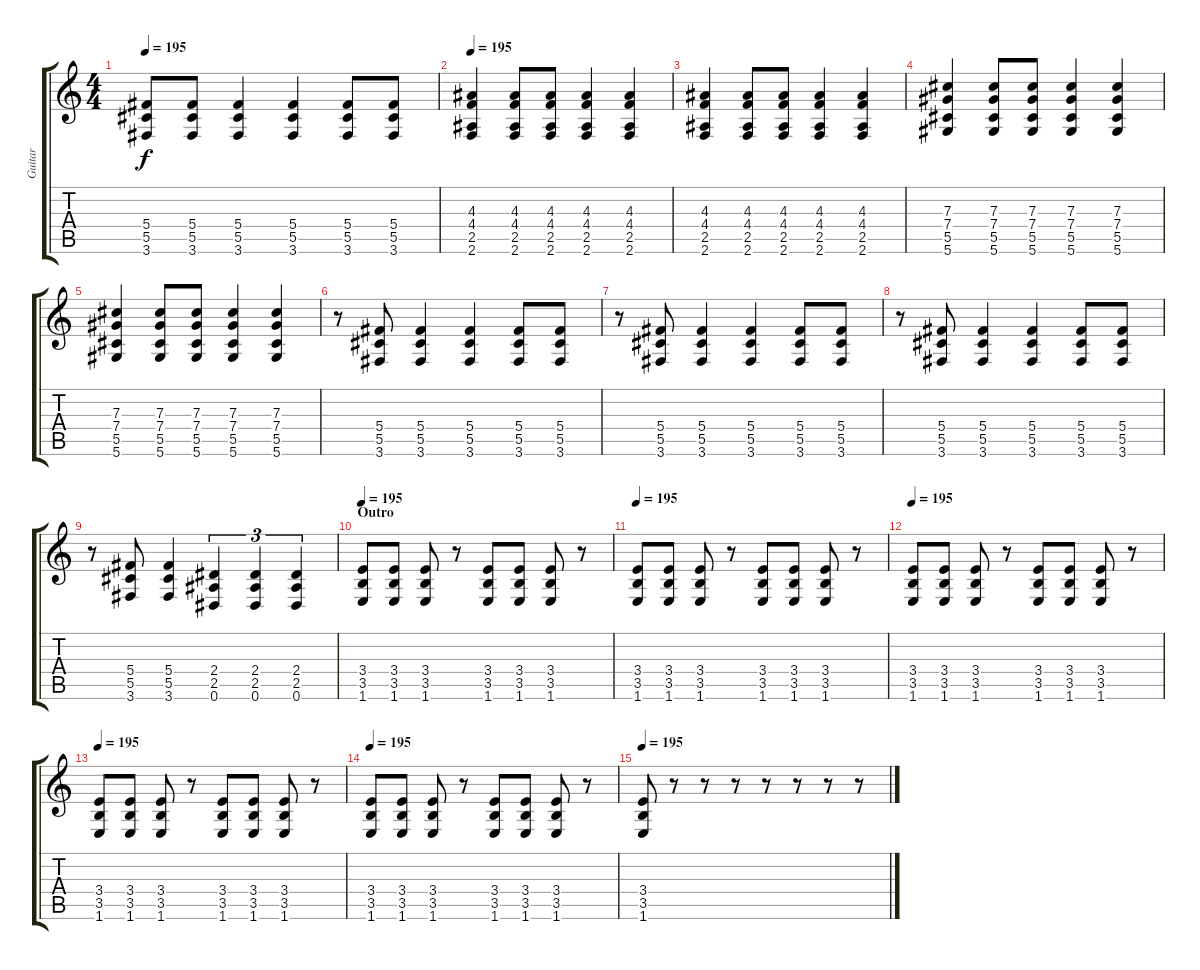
\track ("Guitar" "Guitar") {instrument distortionguitar}
\staff {score tabs}
\tuning (Eb4 Bb3 Gb3 Db3 Ab2 Eb2) {hide}
\ts (4 4)
\tempo 195
\clef g2
\ks c
(5.4{t} 5.5{t} 3.6{t}).8{dy f} (5.4 5.5 3.6).8 (5.4 5.5 3.6).4 (5.4 5.5 3.6).4 (5.4 5.5 3.6).8 (5.4 5.5 3.6).8 |
\tempo 195
(4.3 4.4 2.5 2.6).4 (4.3 4.4 2.5 2.6).8 (4.3 4.4 2.5 2.6).8 (4.3 4.4 2.5 2.6).4 (4.3 4.4 2.5 2.6).4 |
(4.3 4.4 2.5 2.6).4 (4.3 4.4 2.5 2.6).8 (4.3 4.4 2.5 2.6).8 (4.3 4.4 2.5 2.6).4 (4.3 4.4 2.5 2.6).4 |
(7.3 7.4 5.5 5.6).4 (7.3 7.4 5.5 5.6).8 (7.3 7.4 5.5 5.6).8 (7.3 7.4 5.5 5.6).4 (7.3 7.4 5.5 5.6).4 |
(7.3 7.4 5.5 5.6).4 (7.3 7.4 5.5 5.6).8 (7.3 7.4 5.5 5.6).8 (7.3 7.4 5.5 5.6).4 (7.3 7.4 5.5 5.6).4 |
r.8 (5.4 5.5 3.6).8 (5.4 5.5 3.6).4 (5.4 5.5 3.6).4 (5.4 5.5 3.6).8 (5.4 5.5 3.6).8 |
r.8 (5.4 5.5 3.6).8 (5.4 5.5 3.6).4 (5.4 5.5 3.6).4 (5.4 5.5 3.6).8 (5.4 5.5 3.6).8 |
r.8 (5.4 5.5 3.6).8 (5.4 5.5 3.6).4 (5.4 5.5 3.6).4 (5.4 5.5 3.6).8 (5.4 5.5 3.6).8 |
r.8 (5.4 5.5 3.6).8 (5.4 5.5 3.6).4 (2.4 2.5 0.6).4{tu (3 2)} (2.4 2.5 0.6).4{tu (3 2)} (2.4 2.5 0.6).4{tu (3 2)} |
\section ("" "Outro")
\tempo 195
(3.4 3.5 1.6).8 (3.4 3.5 1.6).8 (3.4 3.5 1.6).8 r.8 (3.4 3.5 1.6).8 (3.4 3.5 1.6).8 (3.4 3.5 1.6).8 r.8 |
\tempo 195
(3.4 3.5 1.6).8 (3.4 3.5 1.6).8 (3.4 3.5 1.6).8 r.8 (3.4 3.5 1.6).8 (3.4 3.5 1.6).8 (3.4 3.5 1.6).8 r.8 |
\tempo 195
(3.4 3.5 1.6).8 (3.4 3.5 1.6).8 (3.4 3.5 1.6).8 r.8 (3.4 3.5 1.6).8 (3.4 3.5 1.6).8 (3.4 3.5 1.6).8 r.8 |
\tempo 195
(3.4 3.5 1.6).8 (3.4 3.5 1.6).8 (3.4 3.5 1.6).8 r.8 (3.4 3.5 1.6).8 (3.4 3.5 1.6).8 (3.4 3.5 1.6).8 r.8 |
\tempo 195
(3.4 3.5 1.6).8 (3.4 3.5 1.6).8 (3.4 3.5 1.6).8 r.8 (3.4 3.5 1.6).8 (3.4 3.5 1.6).8 (3.4 3.5 1.6).8 r.8 |
\tempo 195
(3.4 3.5 1.6).8 r.8 r.8 r.8 r.8 r.8 r.8 r.8
